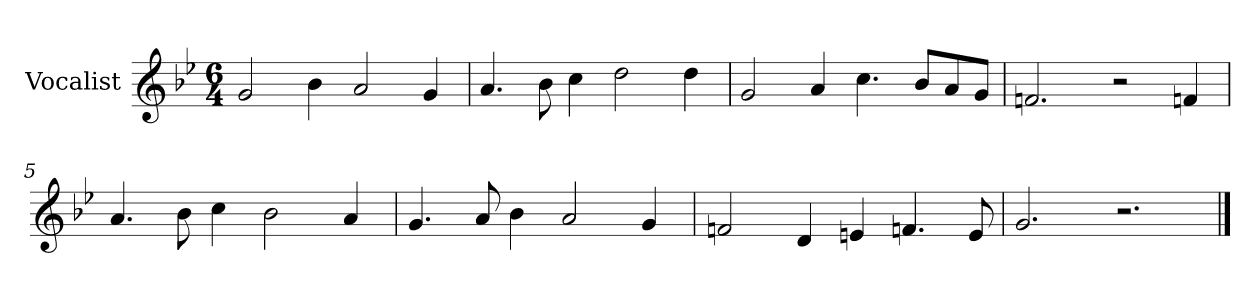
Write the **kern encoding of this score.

**kern
*part1
*staff1
*I"Vocalist
*k[b-e-]
*g:
*M6/4
=1
2g
4b-
2a
4g
=2
4.a
8b-
4cc
2dd
4dd
=3
2g
4a
4.cc
8b-L
8a
8gJ
=4
2.fn
2r
4fn
=5
4.a
8b-
4cc
2b-
4a
=6
4.g
8a
4b-
2a
4g
=7
2fn
4d
4en
4.fn
8e
=8
2.g
2.r
==
*-
